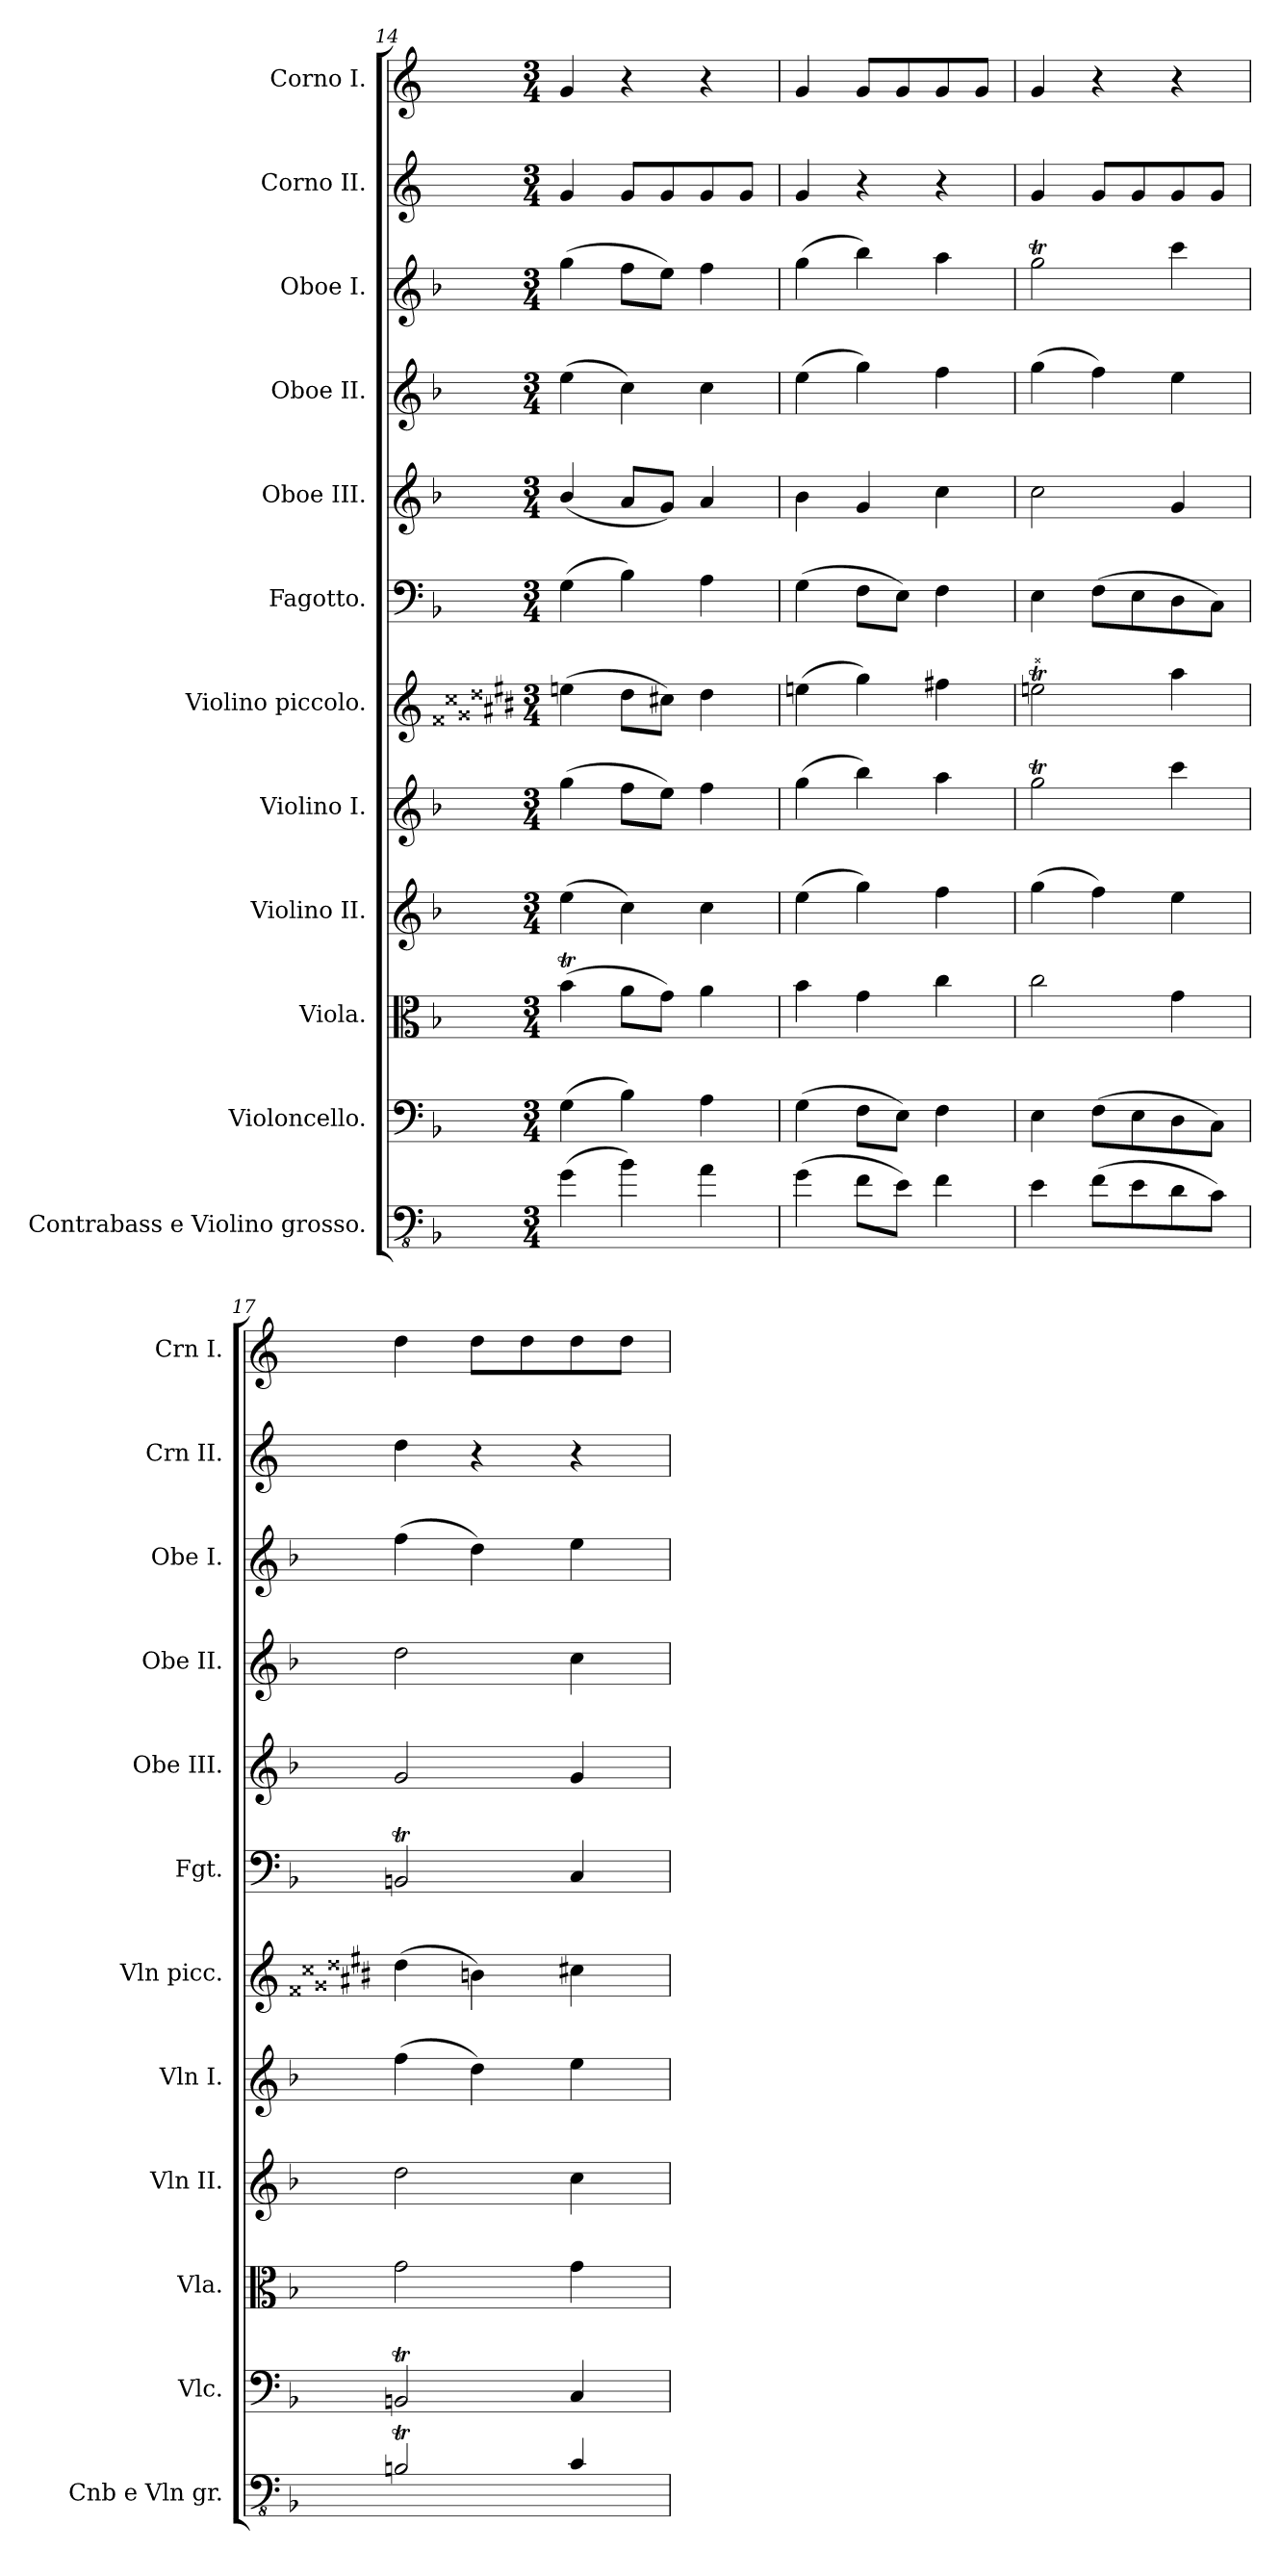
**kern	**kern	**kern	**kern	**kern	**kern	**kern	**kern	**kern	**kern	**kern	**kern
*part12	*part11	*part10	*part9	*part8	*part7	*part6	*part5	*part4	*part3	*part2	*part1
*staff12	*staff11	*staff10	*staff9	*staff8	*staff7	*staff6	*staff5	*staff4	*staff3	*staff2	*staff1
*I"Contrabass e Violino grosso.	*I"Violoncello.	*I"Viola.	*I"Violino II.	*I"Violino I.	*I"Violino piccolo.	*I"Fagotto.	*I"Oboe III.	*I"Oboe II.	*I"Oboe I.	*I"Corno II.	*I"Corno I.
*I'Cnb e Vln gr.	*I'Vlc.	*I'Vla.	*I'Vln II.	*I'Vln I.	*I'Vln picc.	*I'Fgt.	*I'Obe III.	*I'Obe II.	*I'Obe I.	*I'Crn II.	*I'Crn I.
!!LO:PB:g=z
*clefFv4	*clefF4	*clefC3	*clefG2	*clefG2	*clefG2	*clefF4	*clefG2	*clefG2	*clefG2	*clefG2	*clefG2
*ITrd7c12	*	*	*	*	*ITrd-1c-3	*	*	*	*	*ITrd4c7	*ITrd4c7
*k[b-]	*k[b-]	*k[b-]	*k[b-]	*k[b-]	*k[f##c##g##d##a#e#b#]	*k[b-]	*k[b-]	*k[b-]	*k[b-]	*k[b-]	*k[b-]
*M3/4	*M3/4	*M3/4	*M3/4	*M3/4	*M3/4	*M3/4	*M3/4	*M3/4	*M3/4	*M3/4	*M3/4
=14	=14	=14	=14	=14	=14	=14	=14	=14	=14	=14	=14
(>4GG\	(>4G\	(>4b-T\	(>4ee\	(>4gg\	(>4ff##\	(>4G\	(<4b-/	(>4ee\	(>4gg\	4c/	4c/
4BB-\)	4B-\)	8a\L	4cc\)	8ff\L	8ee#\L	4B-\)	8a/L	4cc\)	8ff\L	8c/L	4r
.	.	8g\J)	.	8ee\J)	8dd##\J)	.	8g/J)	.	8ee\J)	8c/	.
4AA\	4A\	4a\	4cc\	4ff\	4ee#\	4A\	4a/	4cc\	4ff\	8c/	4r
.	.	.	.	.	.	.	.	.	.	8c/J	.
=15	=15	=15	=15	=15	=15	=15	=15	=15	=15	=15	=15
(>4GG\	(>4G\	4b-\	(>4ee\	(>4gg\	(>4ff##\	(>4G\	4b-\	(>4ee\	(>4gg\	4c/	4c/
8FF\L	8F\L	4g\	4gg\)	4bb-\)	4aa#\)	8F\L	4g/	4gg\)	4bb-\)	4r	8c/L
8EE\J)	8E\J)	.	.	.	.	8E\J)	.	.	.	.	8c/
4FF\	4F\	4cc\	4ff\	4aa\	4gg##\	4F\	4cc\	4ff\	4aa\	4r	8c/
.	.	.	.	.	.	.	.	.	.	.	8c/J
=16	=16	=16	=16	=16	=16	=16	=16	=16	=16	=16	=16
4EE\	4E\	2cc\	(>4gg\	2ggT\	2ff##T\	4E\	2cc\	(>4gg\	2ggT\	4c/	4c/
(>8FF\L	(>8F\L	.	4ff\)	.	.	(>8F\L	.	4ff\)	.	8c/L	4r
8EE\	8E\	.	.	.	.	8E\	.	.	.	8c/	.
8DD\	8D\	4g\	4ee\	4ccc\	4bb#\	8D\	4g/	4ee\	4ccc\	8c/	4r
8CC\J)	8C\J)	.	.	.	.	8C\J)	.	.	.	8c/J	.
=17	=17	=17	=17	=17	=17	=17	=17	=17	=17	=17	=17
2BBBnt/	2BBnt/	2g\	2dd\	(>4ff\	(>4ee#\	2BBnt/	2g/	2dd\	(>4ff\	4g\	4g\
.	.	.	.	4dd\)	4cc##\)	.	.	.	4dd\)	4r	8g\L
.	.	.	.	.	.	.	.	.	.	.	8g\
4CC/	4C/	4g\	4cc\	4ee\	4dd##\	4C/	4g/	4cc\	4ee\	4r	8g\
.	.	.	.	.	.	.	.	.	.	.	8g\J
=	=	=	=	=	=	=	=	=	=	=	=
*-	*-	*-	*-	*-	*-	*-	*-	*-	*-	*-	*-
